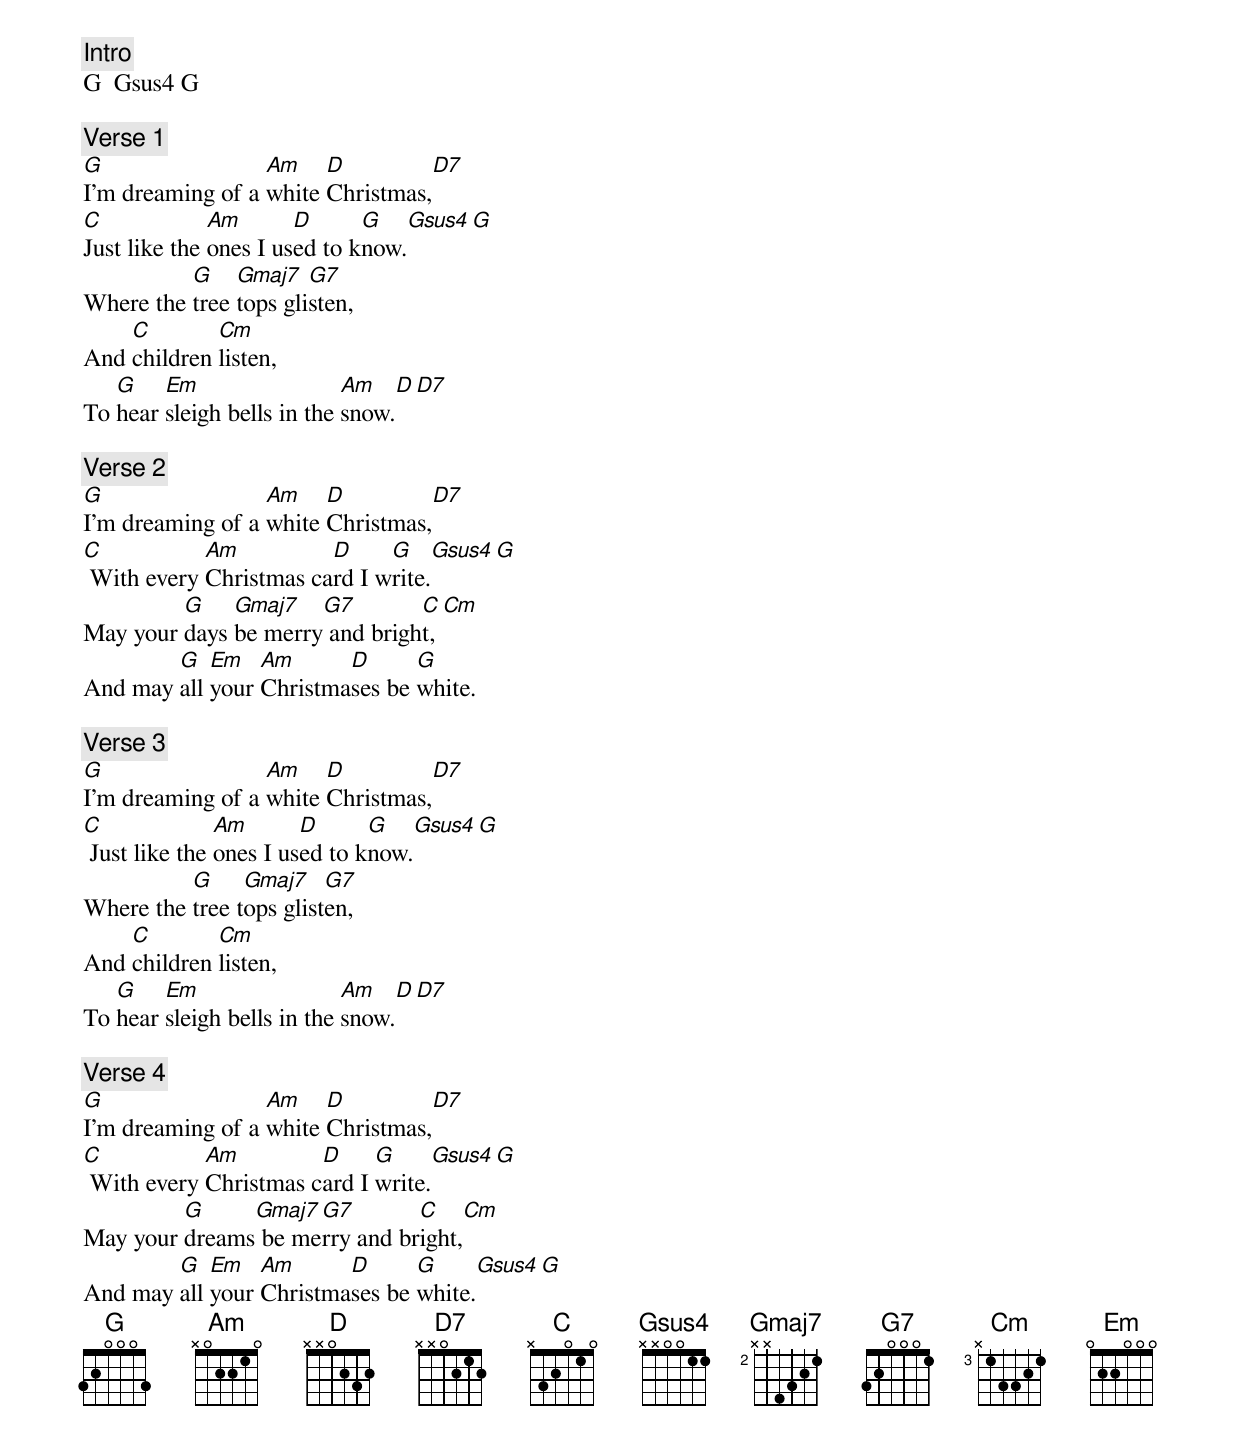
[Intro]
G  Gsus4 G

[Verse 1]
G                 Am    D         D7
I’m dreaming of a white Christmas,
C             Am       D      G        Gsus4  G
Just like the ones I used to know.
          G    Gmaj7   G7
Where the tree tops glisten,
    C        Cm
And children listen,
   G    Em                  Am      D   D7
To hear sleigh bells in the snow.

[Verse 2]
G                 Am    D         D7
I’m dreaming of a white Christmas,
C           Am          D     G      Gsus4  G
 With every Christmas card I write.
         G    Gmaj7   G7        C      Cm
May your days be merry and bright,
        G   Em   Am      D      G
And may all your Christmases be white.

[Verse 3]
G                 Am    D          D7
I’m dreaming of a white Christmas,
C              Am       D      G        Gsus4  G
 Just like the ones I used to know.
          G     Gmaj7    G7
Where the tree tops glisten,
    C        Cm
And children listen,
   G    Em                  Am      D   D7
To hear sleigh bells in the snow.

[Verse 4]
G                 Am    D         D7
I’m dreaming of a white Christmas,
C           Am         D     G        Gsus4  G
 With every Christmas card I write.
         G     Gmaj7 G7        C      Cm
May your dreams be merry and bright,
        G   Em   Am      D      G       Gsus4 G
And may all your Christmases be white.
